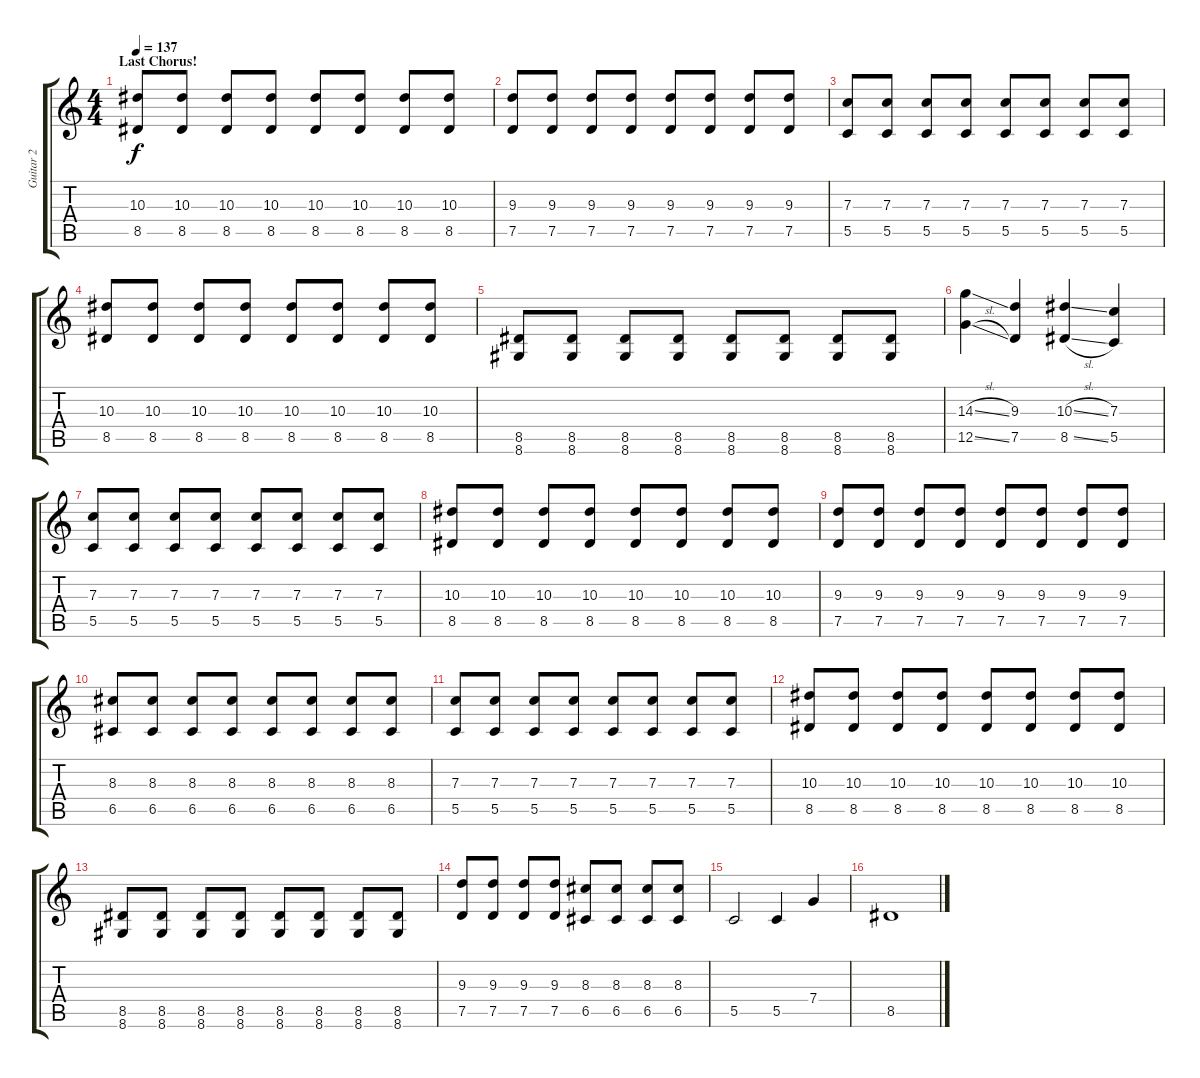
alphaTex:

\track ("Guitar 2" "Guitar 2") {instrument overdrivenguitar}
\staff {score tabs}
\tuning (D4 A3 F3 C3 G2 C2) {hide}
\ts (4 4)
\section ("" "Last Chorus!")
\tempo 137
\clef g2
\ks c
(10.3 8.5).8{dy f} (10.3 8.5).8 (10.3 8.5).8 (10.3 8.5).8 (10.3 8.5).8 (10.3 8.5).8 (10.3 8.5).8 (10.3 8.5).8 |
(9.3 7.5).8 (9.3 7.5).8 (9.3 7.5).8 (9.3 7.5).8 (9.3 7.5).8 (9.3 7.5).8 (9.3 7.5).8 (9.3 7.5).8 |
(7.3 5.5).8 (7.3 5.5).8 (7.3 5.5).8 (7.3 5.5).8 (7.3 5.5).8 (7.3 5.5).8 (7.3 5.5).8 (7.3 5.5).8 |
(10.3 8.5).8 (10.3 8.5).8 (10.3 8.5).8 (10.3 8.5).8 (10.3 8.5).8 (10.3 8.5).8 (10.3 8.5).8 (10.3 8.5).8 |
(8.5 8.6).8 (8.5 8.6).8 (8.5 8.6).8 (8.5 8.6).8 (8.5 8.6).8 (8.5 8.6).8 (8.5 8.6).8 (8.5 8.6).8 |
(14.3{sl} 12.5{sl}).4 (9.3 7.5).4 (10.3{sl} 8.5{sl}).4 (7.3 5.5).4 |
(7.3 5.5).8 (7.3 5.5).8 (7.3 5.5).8 (7.3 5.5).8 (7.3 5.5).8 (7.3 5.5).8 (7.3 5.5).8 (7.3 5.5).8 |
(10.3 8.5).8 (10.3 8.5).8 (10.3 8.5).8 (10.3 8.5).8 (10.3 8.5).8 (10.3 8.5).8 (10.3 8.5).8 (10.3 8.5).8 |
(9.3 7.5).8 (9.3 7.5).8 (9.3 7.5).8 (9.3 7.5).8 (9.3 7.5).8 (9.3 7.5).8 (9.3 7.5).8 (9.3 7.5).8 |
(8.3 6.5).8 (8.3 6.5).8 (8.3 6.5).8 (8.3 6.5).8 (8.3 6.5).8 (8.3 6.5).8 (8.3 6.5).8 (8.3 6.5).8 |
(7.3 5.5).8 (7.3 5.5).8 (7.3 5.5).8 (7.3 5.5).8 (7.3 5.5).8 (7.3 5.5).8 (7.3 5.5).8 (7.3 5.5).8 |
(10.3 8.5).8 (10.3 8.5).8 (10.3 8.5).8 (10.3 8.5).8 (10.3 8.5).8 (10.3 8.5).8 (10.3 8.5).8 (10.3 8.5).8 |
(8.5 8.6).8 (8.5 8.6).8 (8.5 8.6).8 (8.5 8.6).8 (8.5 8.6).8 (8.5 8.6).8 (8.5 8.6).8 (8.5 8.6).8 |
(9.3 7.5).8 (9.3 7.5).8 (9.3 7.5).8 (9.3 7.5).8 (8.3 6.5).8 (8.3 6.5).8 (8.3 6.5).8 (8.3 6.5).8 |
5.5.2 5.5.4 7.4.4 |
8.5.1
